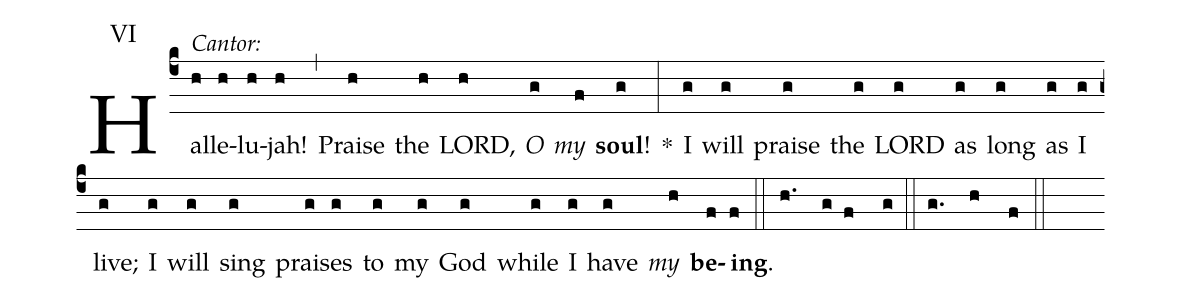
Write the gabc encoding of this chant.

annotation: VI;
%%
(c4)Hal<alt>Cantor:</alt>(h)le(h)lu(h)jah!(h) (,)
Praise(h) the(h) LORD,(h) <i>O</i>(g) <i>my</i>(f) <b>soul</b>!(g) *(:)
I(g) will(g) praise(g) the(g) LORD(g) as(g) long(g) as(g) I(g) live;(g)
I(g) will(g) sing(g) prais(g)es(g) to(g) my(g) God(g) while(g) I(g) have(g) <i>my</i>(h) <b>be</b>(f)<b>ing</b>.(f) (::)
(h.) ( g f ) (g) (::) (g.) ( h ) (f) (::)
